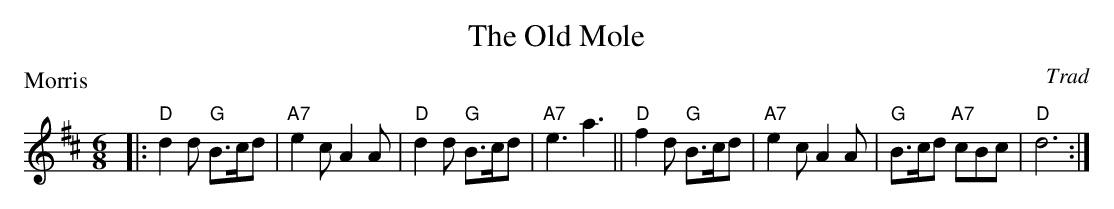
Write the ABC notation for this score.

X:1
T: The Old Mole
P: Morris
C: Trad
M: 6/8
K: D
|: "D"d2d "G"B>cd | "A7"e2c A2A | "D"d2d "G"B>cd | "A7"e3 a3 || \
   "D"f2d "G"B>cd | "A7"e2c A2A | "G"B>cd "A7"cBc | "D"d6 :|
